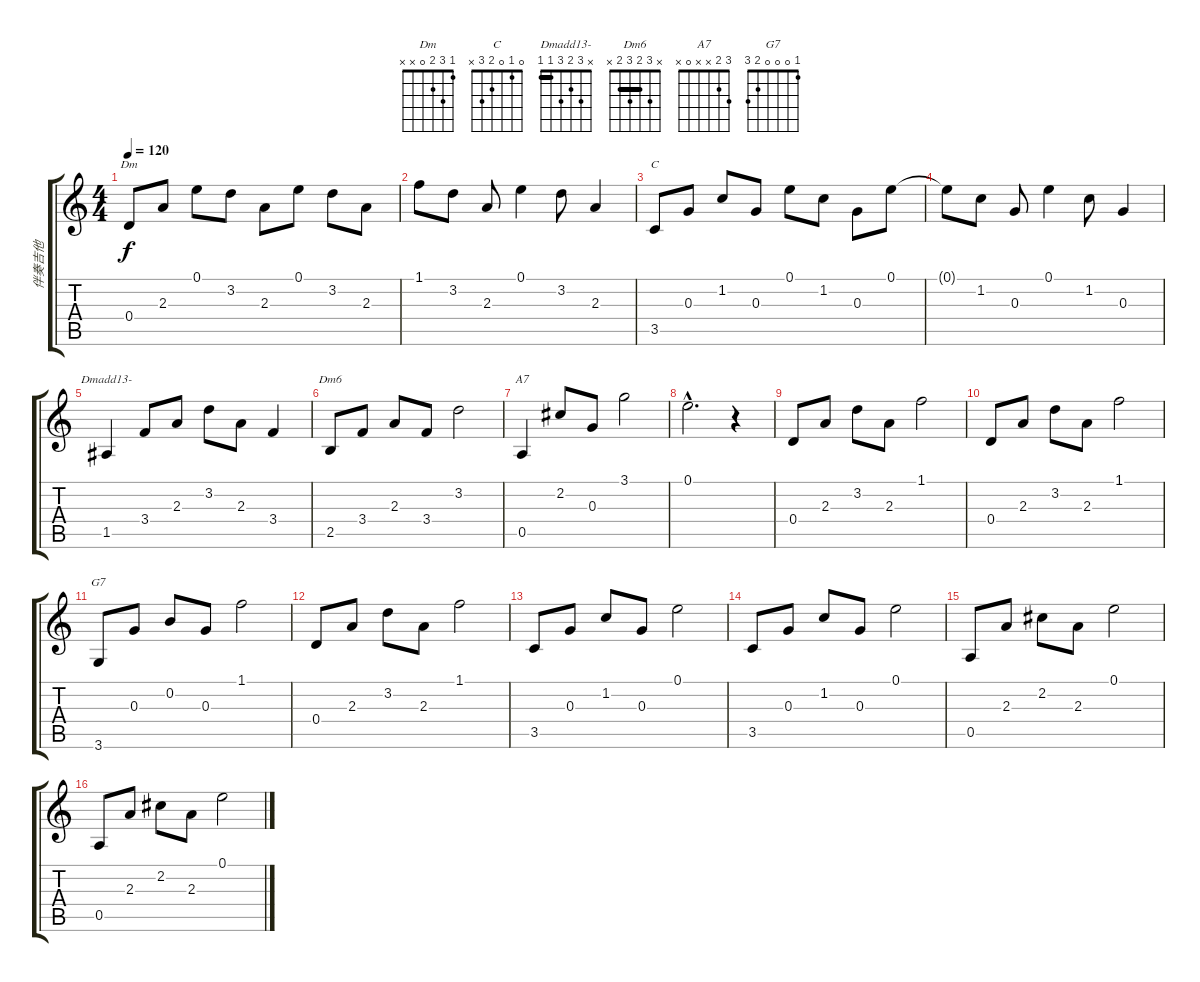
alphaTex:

\track ("伴奏吉他" "伴奏吉他") {instrument acousticguitarnylon}
\staff {score tabs}
\tuning (E4 B3 G3 D3 A2 E2) {hide}
\chord ("Dm" 1 3 2 0 x x)
\chord ("C" 0 1 0 2 3 x)
\chord ("Dmadd13-" x 3 2 3 1 1) {barre 1}
\chord ("Dm6" x 3 2 3 2 x) {barre 2}
\chord ("A7" 3 2 x x 0 x)
\chord ("G7" 1 0 0 0 2 3)
\ts (4 4)
\tempo 120
\clef g2
\ks c
0.4.8{ch "Dm" dy f instrument acousticguitarnylon} 2.3.8 0.1.8 3.2.8 2.3.8 0.1.8 3.2.8 2.3.8 |
1.1.8 3.2.8 2.3.8 0.1.4 3.2.8 2.3.4 |
3.5.8{ch "C"} 0.3.8 1.2.8 0.3.8 0.1.8 1.2.8 0.3.8 0.1.8 |
0.1{t}.8 1.2.8 0.3.8 0.1.4 1.2.8 0.3.4 |
1.5.4{ch "Dmadd13-"} 3.4.8 2.3.8 3.2.8 2.3.8 3.4.4 |
2.5.8{ch "Dm6"} 3.4.8 2.3.8 3.4.8 3.2.2 |
0.5.4{ch "A7"} 2.2.8 0.3.8 3.1.2 |
0.1{hac}.2{d} r.4 |
0.4.8 2.3.8 3.2.8 2.3.8 1.1.2 |
0.4.8 2.3.8 3.2.8 2.3.8 1.1.2 |
3.6.8{ch "G7"} 0.3.8 0.2.8 0.3.8 1.1.2 |
0.4.8 2.3.8 3.2.8 2.3.8 1.1.2 |
3.5.8 0.3.8 1.2.8 0.3.8 0.1.2 |
3.5.8 0.3.8 1.2.8 0.3.8 0.1.2 |
0.5.8 2.3.8 2.2.8 2.3.8 0.1.2 |
0.5.8 2.3.8 2.2.8 2.3.8 0.1.2
